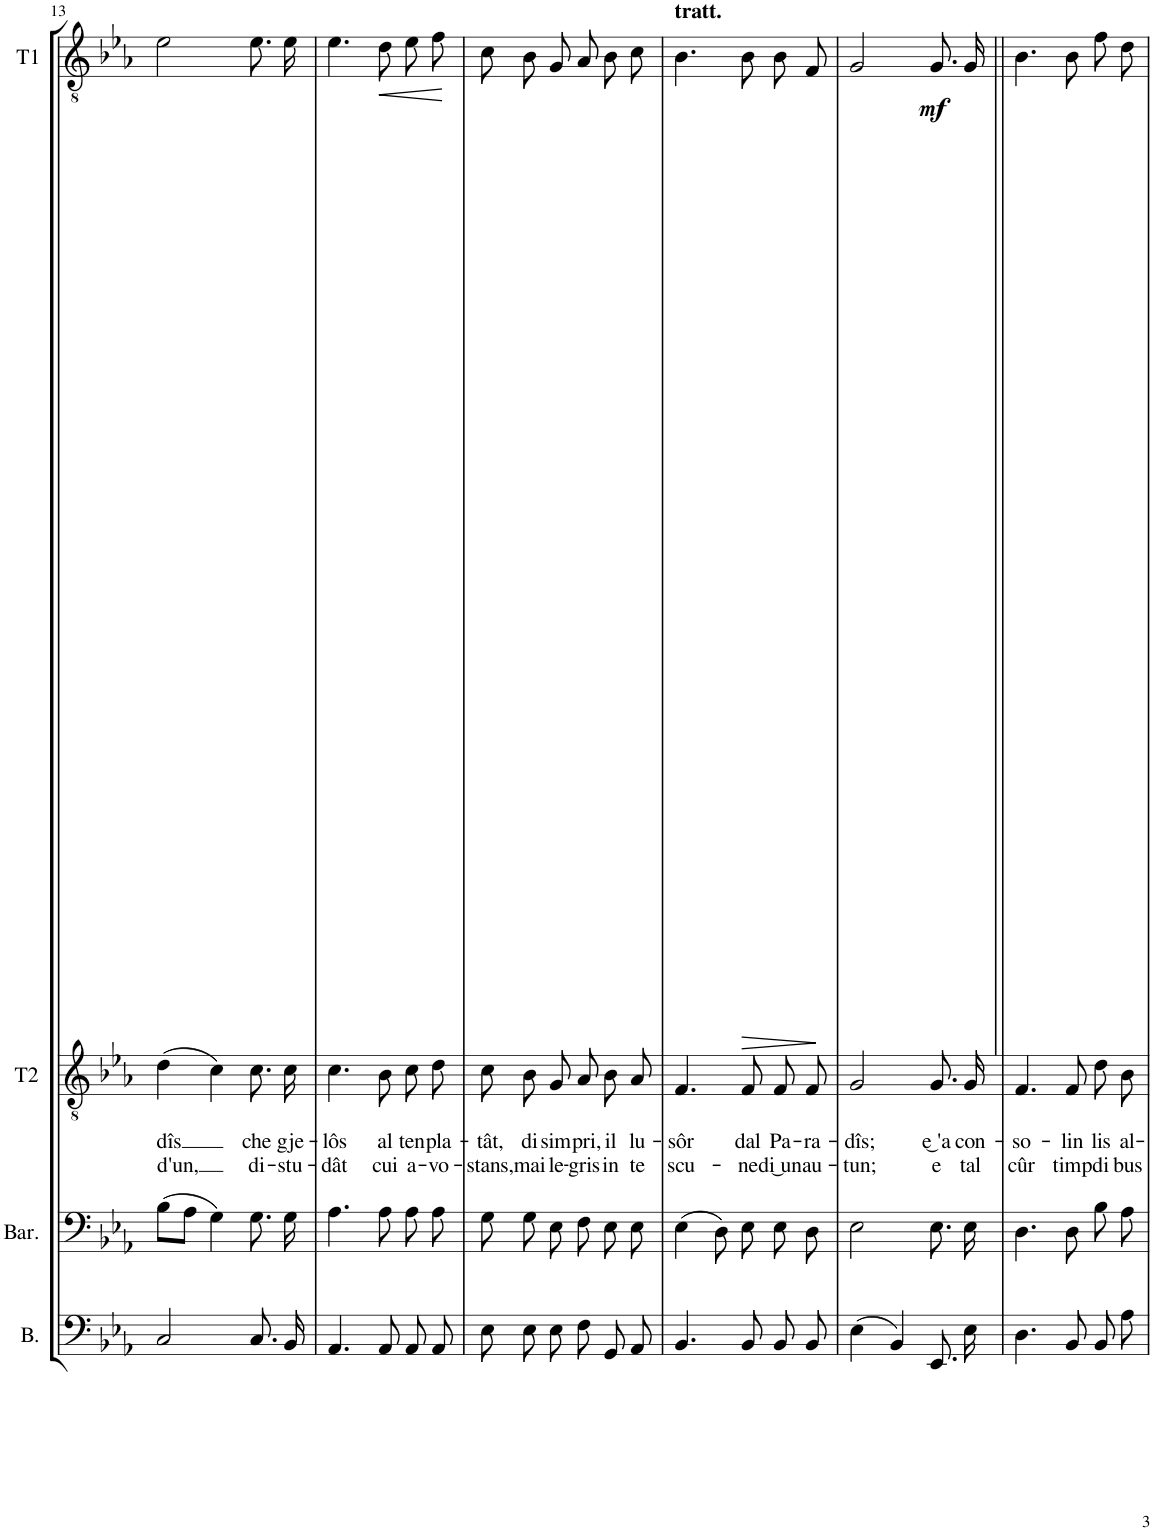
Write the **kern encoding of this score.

**kern	**kern	**kern	**text	**text	**text	**kern	**dynam
*part4	*part3	*part2	*part2	*part2	*part2	*part1	*part1
*staff4	*staff3	*staff2	*staff2	*staff2	*staff2	*staff1	*staff1
*I"Basso	*I"Baritono	*I"Tenore II	*	*	*	*I"Tenore I	*
*I'B.	*I'Bar.	*I'T2	*	*	*	*I'T1	*
!!LO:PB:g=z
*clefF4	*clefF4	*clefGv2	*	*	*	*clefGv2	*
*k[b-e-a-]	*k[b-e-a-]	*k[b-e-a-]	*	*	*	*k[b-e-a-]	*
*M3/4	*M3/4	*M3/4	*	*	*	*M3/4	*
=13	=13	=13	=13	=13	=13	=13	=13
!	!	!	!	!LO:LY:b	!LO:LY:b	!	!
2C/	(8B-\L	(4d\	.	dîs	d'un,	2e-\	.
.	8A-\J	.	.	.	.	.	.
.	4G\)	4c\)	.	.	.	.	.
!	!	!	!	!LO:LY:b	!LO:LY:b	!	!
8.C/L	8.G\	8.c\L	.	che	di-	8.e-\L	.
!	!	!	!	!LO:LY:b	!LO:LY:b	!	!
16BB-/Jk	16G\	16c\Jk	.	gje-	-stu-	16e-\Jk	.
=14	=14	=14	=14	=14	=14	=14	=14
!	!	!	!	!LO:LY:b	!LO:LY:b	!	!
4.AA-/	4.A-\	4.c\	.	-lôs	-dât	4.e-\	.
!	!	!	!	!LO:LY:b	!LO:LY:b	!	!LO:HP:b
8AA-/	8A-\	8B-\	.	al	cui	8d\	<
!	!	!	!	!LO:LY:b	!LO:LY:b	!	!
8AA-/L	8A-\	8c\L	.	ten	a-	8e-\L	.
!	!	!	!	!LO:LY:b	!LO:LY:b	!	!
8AA-/J	8A-\	8d\J	.	pla-	-vo-	8f\J	[
=15	=15	=15	=15	=15	=15	=15	=15
!	!	!	!	!LO:LY:b	!LO:LY:b	!	!
8E-\L	8G\	8c\L	.	-tât,	-stans,	8c\L	.
!	!	!	!	!LO:LY:b	!LO:LY:b	!	!
8E-\J	8G\	8B-\J	.	di	mai	8B-\J	.
!	!	!	!	!LO:LY:b	!LO:LY:b	!	!
8E-\L	8E-\	8G/L	.	sim-	le-	8G/L	.
!	!	!	!	!LO:LY:b	!LO:LY:b	!	!
8F\J	8F\	8A-/J	.	-pri,	-gris	8A-/J	.
!	!	!	!	!LO:LY:b	!LO:LY:b	!	!
8GG/L	8E-\	8B-/L	.	il	in	8B-\L	.
!	!	!	!	!LO:LY:b	!LO:LY:b	!	!
8AA-/J	8E-\	8A-/J	.	lu-	te	8c\J	.
=16	=16	=16	=16	=16	=16	=16	=16
!	!	!	!	!	!	!LO:TX:a:B:t=tratt.	!
!	!	!	!	!LO:LY:b	!LO:LY:b	!	!
4.BB-/	(4E-\	4.F/	.	-sôr	scu-	4.B-\	.
.	8D\)	.	.	.	.	.	.
!	!	!	!	!LO:LY:b	!LO:LY:b	!	!LO:HP:b
8BB-/	8E-\	8F/	.	dal	-ne	8B-\	>
!	!	!	!	!LO:LY:b	!LO:LY:b	!	!
8BB-/L	8E-\	8F/L	.	Pa-	di͜ un	8B-/L	.
!	!	!	!	!LO:LY:b	!LO:LY:b	!	!
8BB-/J	8D\	8F/J	.	-ra-	au-	8F/J	]
=17	=17	=17	=17	=17	=17	=17	=17
!	!	!	!	!LO:LY:b	!LO:LY:b	!	!
(4E-\	2E-\	2G/	.	-dîs;	-tun;	2G/	.
4BB-/)	.	.	.	.	.	.	.
!	!	!	!	!LO:LY:b	!LO:LY:b	!	!LO:DY:b
8.EE-/L	8.E-\	8.G/L	.	e͜ 'a	e	8.G/L	mf
!	!	!	!	!LO:LY:b	!LO:LY:b	!	!
16E-/Jk	16E-\	16G/Jk	.	con-	tal	16G/Jk	.
=18||	=18||	=18||	=18||	=18||	=18||	=18||	=18||
!	!	!	!	!LO:LY:b	!LO:LY:b	!	!
4.D\	4.D\	4.F/	.	-so-	cûr	4.B-\	.
!	!	!	!	!LO:LY:b	!LO:LY:b	!	!
8BB-/	8D\	8F/	.	-lin	timp	8B-\	.
!	!	!	!	!LO:LY:b	!LO:LY:b	!	!
8BB-\L	8B-\	8d\L	.	lis	di	8f\L	.
!	!	!	!	!LO:LY:b	!LO:LY:b	!	!
8A-\J	8A-\	8B-\J	.	al-	bus-	8d\J	.
=	=	=	=	=	=	=	=
*-	*-	*-	*-	*-	*-	*-	*-
